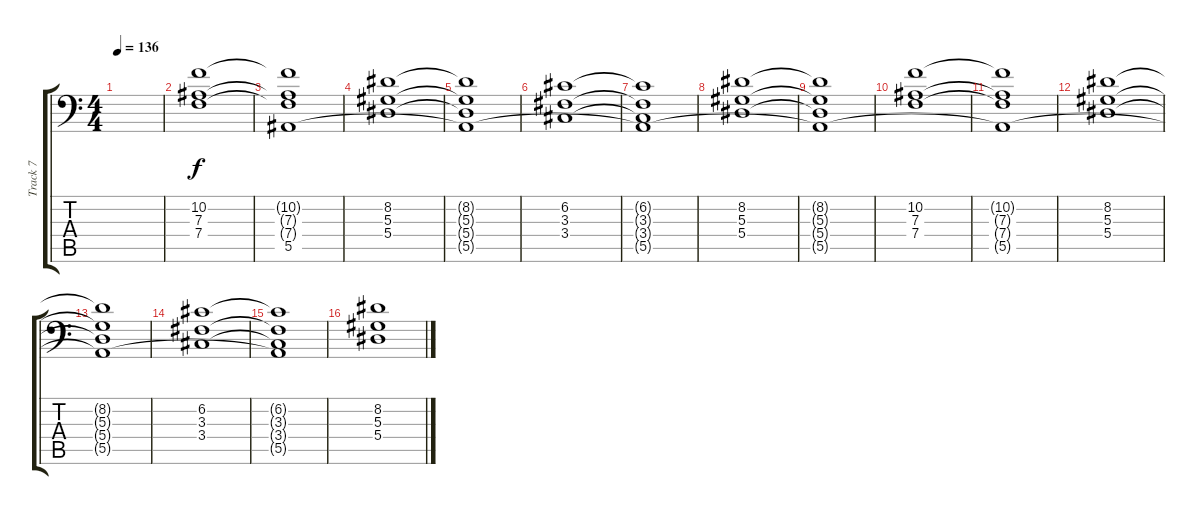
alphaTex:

\track ("Track 7" "Track 7") {instrument stringensemble1}
\staff {score tabs}
\tuning (C4 G3 Eb3 Bb2 F2 Bb1) {hide}
\ts (4 4)
\tempo 136
\clef f4
\ks c
|
(10.2 7.3 7.4).1 |
(10.2{t} 7.3{t} 7.4{t} 5.5).1 |
(8.2 5.3 5.4).1 |
(8.2{t} 5.3{t} 5.4{t} 5.5{t}).1 |
(6.2 3.3 3.4).1 |
(6.2{t} 3.3{t} 3.4{t} 5.5{t}).1 |
(8.2 5.3 5.4).1 |
(8.2{t} 5.3{t} 5.4{t} 5.5{t}).1 |
(10.2 7.3 7.4).1 |
(10.2{t} 7.3{t} 7.4{t} 5.5{t}).1 |
(8.2 5.3 5.4).1 |
(8.2{t} 5.3{t} 5.4{t} 5.5{t}).1 |
(6.2 3.3 3.4).1 |
(6.2{t} 3.3{t} 3.4{t} 5.5{t}).1 |
(8.2 5.3 5.4).1
